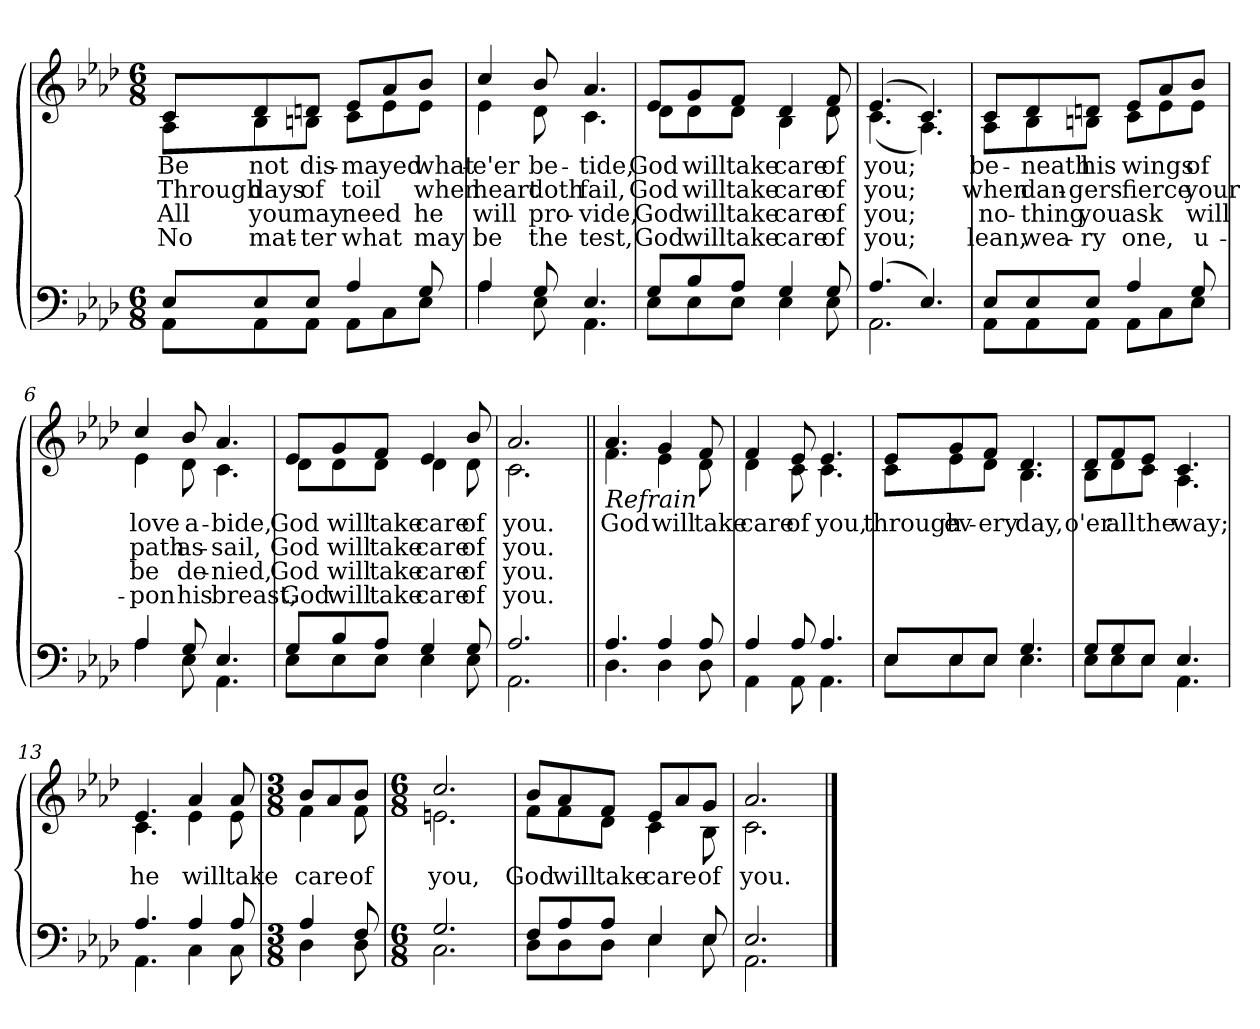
**kern	**kern	**text	**text	**text	**text
*part2	*part1	*part1	*part1	*part1	*part1
*staff2	*staff1	*staff1	*staff1	*staff1	*staff1
*clefF4	*clefG2	*	*	*	*
*k[b-e-a-d-]	*k[b-e-a-d-]	*	*	*	*
*M6/8	*M6/8	*	*	*	*
=1	=1	=1	=1	=1	=1
*^	*	*	*	*	*
!	!	!LO:TX:b:i:t=Verse	!	!	!	!
!	!	!	!LO:LY:b	!LO:LY:b	!LO:LY:b	!LO:LY:b
*	*	*^	*	*	*	*
8E-/L	8AA-\L	8c/L	8A-\L	Be	Through	All	No
!	!	!	!	!LO:LY:b	!LO:LY:b	!LO:LY:b	!LO:LY:b
8E-/	8AA-\	8d-/	8B-\	not	days	you	mat-
!	!	!	!	!LO:LY:b	!LO:LY:b	!LO:LY:b	!LO:LY:b
8E-/J	8AA-\J	8dn/J	8Bn\J	dis-	of	may	-ter
!	!	!	!	!LO:LY:b	!LO:LY:b	!LO:LY:b	!LO:LY:b
4A-/	8AA-\L	8e-/L	8c\L	-mayed	toil	need	what
.	8C\	8a-/	8e-\	.	.	.	.
!	!	!	!	!LO:LY:b	!LO:LY:b	!LO:LY:b	!LO:LY:b
8G/	8E-\J	8b-/J	8e-\J	what-	when	he	may
=2	=2	=2	=2	=2	=2	=2	=2
!	!	!	!	!LO:LY:b	!LO:LY:b	!LO:LY:b	!LO:LY:b
4A-/	4A-\	4cc/	4e-\	-e'er	heart	will	be
!	!	!	!	!LO:LY:b	!LO:LY:b	!LO:LY:b	!LO:LY:b
8G/	8E-\	8b-/	8d-\	be-	doth	pro-	the
!	!	!	!	!LO:LY:b	!LO:LY:b	!LO:LY:b	!LO:LY:b
4.E-/	4.AA-\	4.a-/	4.c\	-tide,	fail,	-vide,	test,
!!LO:LB:g=z	!!
=3	=3	=3	=3	=3	=3	=3	=3
!	!	!	!	!LO:LY:b	!LO:LY:b	!LO:LY:b	!LO:LY:b
8G/L	8E-\L	8e-/L	8d-\L	God	God	God	God
!	!	!	!	!LO:LY:b	!LO:LY:b	!LO:LY:b	!LO:LY:b
8B-/	8E-\	8g/	8d-\	will	will	will	will
!	!	!	!	!LO:LY:b	!LO:LY:b	!LO:LY:b	!LO:LY:b
8A-/J	8E-\J	8f/J	8d-\J	take	take	take	take
!	!	!	!	!LO:LY:b	!LO:LY:b	!LO:LY:b	!LO:LY:b
4G/	4E-\	4d-/	4B-\	care	care	care	care
!	!	!	!	!LO:LY:b	!LO:LY:b	!LO:LY:b	!LO:LY:b
8G/	8E-\	8f/	8d-\	of	of	of	of
=4	=4	=4	=4	=4	=4	=4	=4
!	!	!	!	!LO:LY:b	!LO:LY:b	!LO:LY:b	!LO:LY:b
(>4.A-/	2.AA-\	(>4.e-/	(<4.c\	you;	you;	you;	you;
4.E-/)	.	4.c/)	4.A-\)	.	.	.	.
!!LO:LB:g=z	!!
=5	=5	=5	=5	=5	=5	=5	=5
!	!	!	!	!LO:LY:b	!LO:LY:b	!LO:LY:b	!LO:LY:b
8E-/L	8AA-\L	8c/L	8A-\L	be-	when	no-	lean,
!	!	!	!	!LO:LY:b	!LO:LY:b	!LO:LY:b	!LO:LY:b
8E-/	8AA-\	8d-/	8B-\	-neath	dan-	-thing	wea-
!	!	!	!	!LO:LY:b	!LO:LY:b	!LO:LY:b	!LO:LY:b
8E-/J	8AA-\J	8dn/J	8Bn\J	his	-gers	you	-ry
!	!	!	!	!LO:LY:b	!LO:LY:b	!LO:LY:b	!LO:LY:b
4A-/	8AA-\L	8e-/L	8c\L	wings	fierce	ask	one,
.	8C\	8a-/	8e-\	.	.	.	.
!	!	!	!	!LO:LY:b	!LO:LY:b	!LO:LY:b	!LO:LY:b
8G/	8E-\J	8b-/J	8e-\J	of	your	will	u-
=6	=6	=6	=6	=6	=6	=6	=6
!	!	!	!	!LO:LY:b	!LO:LY:b	!LO:LY:b	!LO:LY:b
4A-/	4A-\	4cc/	4e-\	love	path	be	-pon
!	!	!	!	!LO:LY:b	!LO:LY:b	!LO:LY:b	!LO:LY:b
8G/	8E-\	8b-/	8d-\	a-	as-	de-	his
!	!	!	!	!LO:LY:b	!LO:LY:b	!LO:LY:b	!LO:LY:b
4.E-/	4.AA-\	4.a-/	4.c\	-bide,	-sail,	-nied,	breast,
!!LO:LB:g=z	!!
=7	=7	=7	=7	=7	=7	=7	=7
!	!	!	!	!LO:LY:b	!LO:LY:b	!LO:LY:b	!LO:LY:b
8G/L	8E-\L	8e-/L	8d-\L	God	God	God	God
!	!	!	!	!LO:LY:b	!LO:LY:b	!LO:LY:b	!LO:LY:b
8B-/	8E-\	8g/	8d-\	will	will	will	will
!	!	!	!	!LO:LY:b	!LO:LY:b	!LO:LY:b	!LO:LY:b
8A-/J	8E-\J	8f/J	8d-\J	take	take	take	take
!	!	!	!	!LO:LY:b	!LO:LY:b	!LO:LY:b	!LO:LY:b
4G/	4E-\	4e-/	4d-\	care	care	care	care
!	!	!	!	!LO:LY:b	!LO:LY:b	!LO:LY:b	!LO:LY:b
8G/	8E-\	8b-/	8d-\	of	of	of	of
=8	=8	=8	=8	=8	=8	=8	=8
!	!	!	!	!LO:LY:b	!LO:LY:b	!LO:LY:b	!LO:LY:b
2.A-/	2.AA-\	2.a-/	2.c\	you.	you.	you.	you.
!!LO:LB:g=z	!!
=9||	=9||	=9||	=9||	=9||	=9||	=9||	=9||
!	!	!LO:TX:b:i:t=Refrain	!	!	!	!	!
!	!	!	!	!LO:LY:b	!	!	!
4.A-/	4.D-\	4.a-/	4.f\	God	.	.	.
!	!	!	!	!LO:LY:b	!	!	!
4A-/	4D-\	4g/	4e-\	will	.	.	.
!	!	!	!	!LO:LY:b	!	!	!
8A-/	8D-\	8f/	8d-\	take	.	.	.
=10	=10	=10	=10	=10	=10	=10	=10
!	!	!	!	!LO:LY:b	!	!	!
4A-/	4AA-\	4f/	4d-\	care	.	.	.
!	!	!	!	!LO:LY:b	!	!	!
8A-/	8AA-\	8e-/	8c\	of	.	.	.
!	!	!	!	!LO:LY:b	!	!	!
4.A-/	4.AA-\	4.e-/	4.c\	you,	.	.	.
!!LO:LB:g=z	!!
=11	=11	=11	=11	=11	=11	=11	=11
!	!	!	!	!LO:LY:b	!	!	!
8E-/L	8E-\L	8e-/L	8c\L	through	.	.	.
!	!	!	!	!LO:LY:b	!	!	!
8E-/	8E-\	8g/	8e-\	ev-	.	.	.
!	!	!	!	!LO:LY:b	!	!	!
8E-/J	8E-\J	8f/J	8d-\J	-ery	.	.	.
!	!	!	!	!LO:LY:b	!	!	!
4.G/	4.E-\	4.d-/	4.B-\	day,	.	.	.
=12	=12	=12	=12	=12	=12	=12	=12
!	!	!	!	!LO:LY:b	!	!	!
8G/L	8E-\L	8d-/L	8B-\L	o'er	.	.	.
!	!	!	!	!LO:LY:b	!	!	!
8G/	8E-\	8f/	8d-\	all	.	.	.
!	!	!	!	!LO:LY:b	!	!	!
8E-/J	8E-\J	8e-/J	8c\J	the	.	.	.
!	!	!	!	!LO:LY:b	!	!	!
4.E-/	4.AA-\	4.c/	4.A-\	way;	.	.	.
!!LO:LB:g=z	!!
=13	=13	=13	=13	=13	=13	=13	=13
!	!	!	!	!LO:LY:b	!	!	!
4.A-/	4.AA-\	4.e-/	4.c\	he	.	.	.
!	!	!	!	!LO:LY:b	!	!	!
4A-/	4C\	4a-/	4e-\	will	.	.	.
!	!	!	!	!LO:LY:b	!	!	!
8A-/	8C\	8a-/	8e-\	take	.	.	.
=14	=14	=14	=14	=14	=14	=14	=14
*M3/8	*	*M3/8	*	*	*	*	*
!	!	!	!	!LO:LY:b	!	!	!
4A-/	4D-\	8b-/L	4f\	care	.	.	.
.	.	8a-/	.	.	.	.	.
!	!	!	!	!LO:LY:b	!	!	!
8F/	8D-\	8b-/J	8f\	of	.	.	.
=15	=15	=15	=15	=15	=15	=15	=15
*M6/8	*	*M6/8	*	*	*	*	*
!	!	!	!	!LO:LY:b	!	!	!
2.G/	2.C\	2.cc/	2.en\	you,	.	.	.
!!LO:LB:g=z	!!
=16	=16	=16	=16	=16	=16	=16	=16
!	!	!	!	!LO:LY:b	!	!	!
8F/L	8D-\L	8b-/L	8f\L	God	.	.	.
!	!	!	!	!LO:LY:b	!	!	!
8A-/	8D-\	8a-/	8f\	will	.	.	.
!	!	!	!	!LO:LY:b	!	!	!
8A-/J	8D-\J	8f/J	8d-\J	take	.	.	.
!	!	!	!	!LO:LY:b	!	!	!
4E-/	4E-\	8e-/L	4c\	care	.	.	.
.	.	8a-/	.	.	.	.	.
!	!	!	!	!LO:LY:b	!	!	!
8E-/	8E-\	8g/J	8B-\	of	.	.	.
=17	=17	=17	=17	=17	=17	=17	=17
!	!	!	!	!LO:LY:b	!	!	!
2.E-/	2.AA-\	2.a-/	2.c\	you.	.	.	.
*v	*v	*	*	*	*	*	*
*	*v	*v	*	*	*	*
==	==	==	==	==	==
*-	*-	*-	*-	*-	*-
